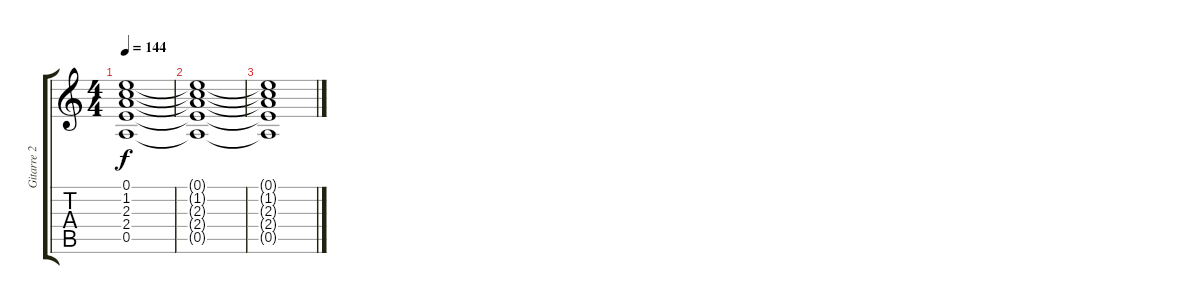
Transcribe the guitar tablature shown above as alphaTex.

\track ("Gitarre 2" "Gitarre 2") {instrument electricguitarjazz}
\staff {score tabs}
\tuning (E4 B3 G3 D3 A2 E2) {hide}
\ts (4 4)
\tempo 144
\clef g2
\ks c
(0.1{t} 1.2{t} 2.3{t} 2.4{t} 0.5{t}).1{dy f} |
(0.1{t} 1.2{t} 2.3{t} 2.4{t} 0.5{t}).1 |
(0.1{t} 1.2{t} 2.3{t} 2.4{t} 0.5{t}).1
